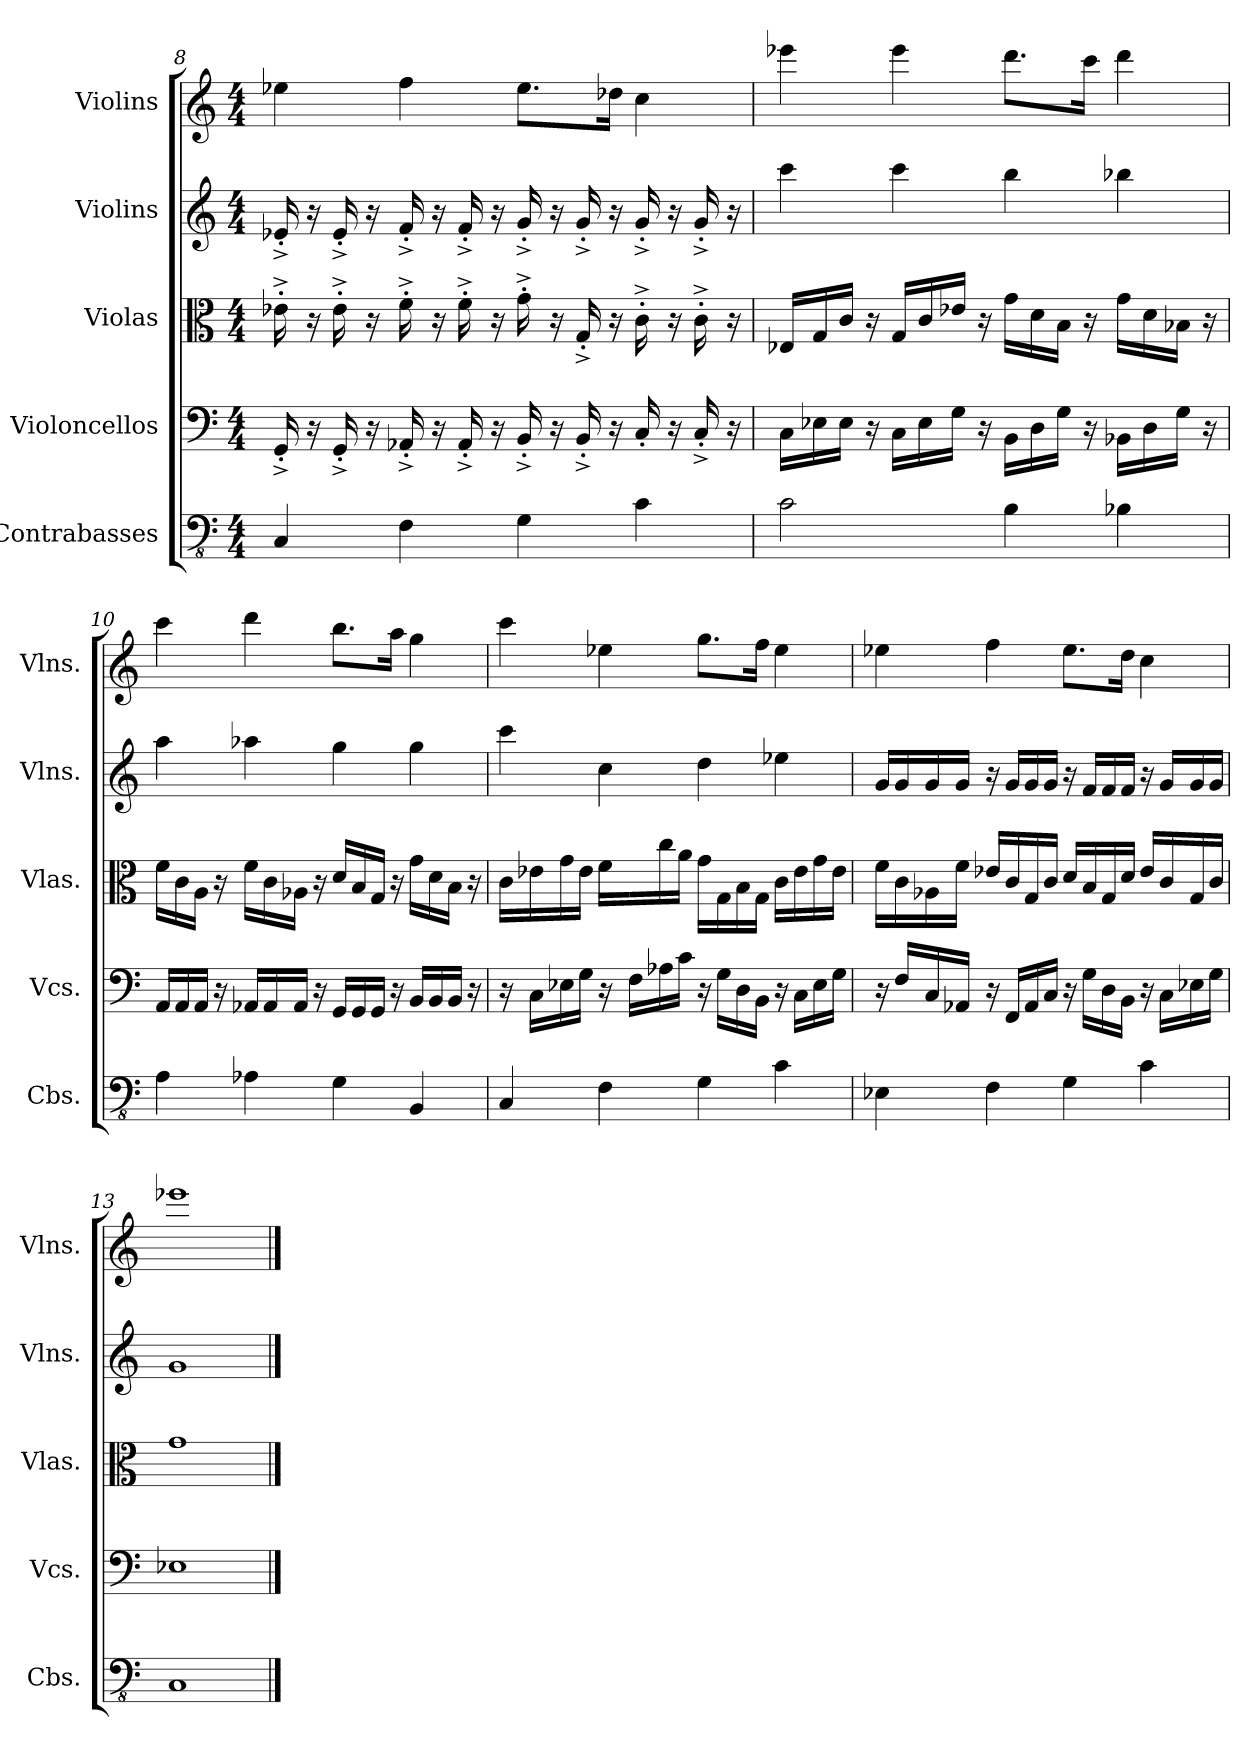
**kern	**kern	**kern	**kern	**kern
*part5	*part4	*part3	*part2	*part1
*staff5	*staff4	*staff3	*staff2	*staff1
*I"Contrabasses	*I"Violoncellos	*I"Violas	*I"Violins	*I"Violins
*I'Cbs.	*I'Vcs.	*I'Vlas.	*I'Vlns.	*I'Vlns.
*clefFv4	*clefF4	*clefC3	*clefG2	*clefG2
*k[]	*k[]	*k[]	*k[]	*k[]
*M4/4	*M4/4	*M4/4	*M4/4	*M4/4
=8	=8	=8	=8	=8
4CC/	16GG'^/	16e-X'^\	16e-X^'/	4ee-X\
.	16r	16r	16r	.
.	16GG'^/	16e-'^\	16e-^'/	.
.	16r	16r	16r	.
4FF\	16AA-X'^/	16f'^\	16f^'/	4ff\
.	16r	16r	16r	.
.	16AA-'^/	16f'^\	16f^'/	.
.	16r	16r	16r	.
4GG\	16BB'^/	16g'^\	16g^'/	8.ee-\L
.	16r	16r	16r	.
.	16BB'^/	16G'^/	16g^'/	.
.	16r	16r	16r	16dd-X\Jk
4C\	16C'/	16c'^\	16g^'/	4cc\
.	16r	16r	16r	.
.	16C^'/	16c'^\	16g^'/	.
.	16r	16r	16r	.
!!LO:PB:g=z
=9	=9	=9	=9	=9
2C\	16C\LL	16E-X/LL	4ccc\	4eee-X\
.	16E-X\	16G/	.	.
.	16E-\JJ	16c/JJ	.	.
.	16r	16r	.	.
.	16C\LL	16G/LL	4ccc\	4eee-\
.	16E-\	16c/	.	.
.	16G\JJ	16e-X/JJ	.	.
.	16r	16r	.	.
4BB\	16BB\LL	16g\LL	4bb\	8.ddd\L
.	16D\	16d\	.	.
.	16G\JJ	16B\JJ	.	.
.	16r	16r	.	16ccc\Jk
4BB-X\	16BB-X\LL	16g\LL	4bb-X\	4ddd\
.	16D\	16d\	.	.
.	16G\JJ	16B-X\JJ	.	.
.	16r	16r	.	.
=10	=10	=10	=10	=10
4AA\	16AA/LL	16f\LL	4aa\	4ccc\
.	16AA/	16c\	.	.
.	16AA/JJ	16A\JJ	.	.
.	16r	16r	.	.
4AA-X\	16AA-X/LL	16f\LL	4aa-X\	4ddd\
.	16AA-/	16c\	.	.
.	16AA-/JJ	16A-X\JJ	.	.
.	16r	16r	.	.
4GG\	16GG/LL	16d/LL	4gg\	8.bb\L
.	16GG/	16B/	.	.
.	16GG/JJ	16G/JJ	.	.
.	16r	16r	.	16aa\Jk
4BBB/	16BB/LL	16g\LL	4gg\	4gg\
.	16BB/	16d\	.	.
.	16BB/JJ	16B\JJ	.	.
.	16r	16r	.	.
!!LO:LB:g=z
=11	=11	=11	=11	=11
4CC/	16r	16c\LL	4ccc\	4ccc\
.	16C\LL	16e-X\	.	.
.	16E-X\	16g\	.	.
.	16G\JJ	16e-\JJ	.	.
4FF\	16r	16f\LL	4cc\	4ee-X\
.	16F\LL	16a-X\yy	.	.
.	16A-X\	16cc\	.	.
.	16c\JJ	16a-\JJ	.	.
4GG\	16r	16g\LL	4dd\	8.gg\L
.	16G\LL	16G\	.	.
.	16D\	16B\	.	.
.	16BB\JJ	16G\JJ	.	16ff\Jk
4C\	16r	16c\LL	4ee-X\	4ee-\
.	16C\LL	16e-\	.	.
.	16E-\	16g\	.	.
.	16G\JJ	16e-\JJ	.	.
=12	=12	=12	=12	=12
4EE-X\	16r	16f\LL	16g/LL	4ee-X\
.	16F/LL	16c\	16g/	.
.	16C/	16A-X\	16g/	.
.	16AA-X/JJ	16f\JJ	16g/JJ	.
4FF\	16r	16e-X/LL	16r	4ff\
.	16FF/LL	16c/	16g/LL	.
.	16AA-/	16G/	16g/	.
.	16C/JJ	16c/JJ	16g/JJ	.
4GG\	16r	16d/LL	16r	8.ee-\L
.	16G\LL	16B/	16f/LL	.
.	16D\	16G/	16f/	.
.	16BB\JJ	16d/JJ	16f/JJ	16dd\Jk
4C\	16r	16e-/LL	16r	4cc\
.	16C\LL	16c/	16g/LL	.
.	16E-X\	16G/	16g/	.
.	16G\JJ	16c/JJ	16g/JJ	.
=13	=13	=13	=13	=13
1CC	1E-X	1g	1g	1eee-X
==	==	==	==	==
*-	*-	*-	*-	*-
